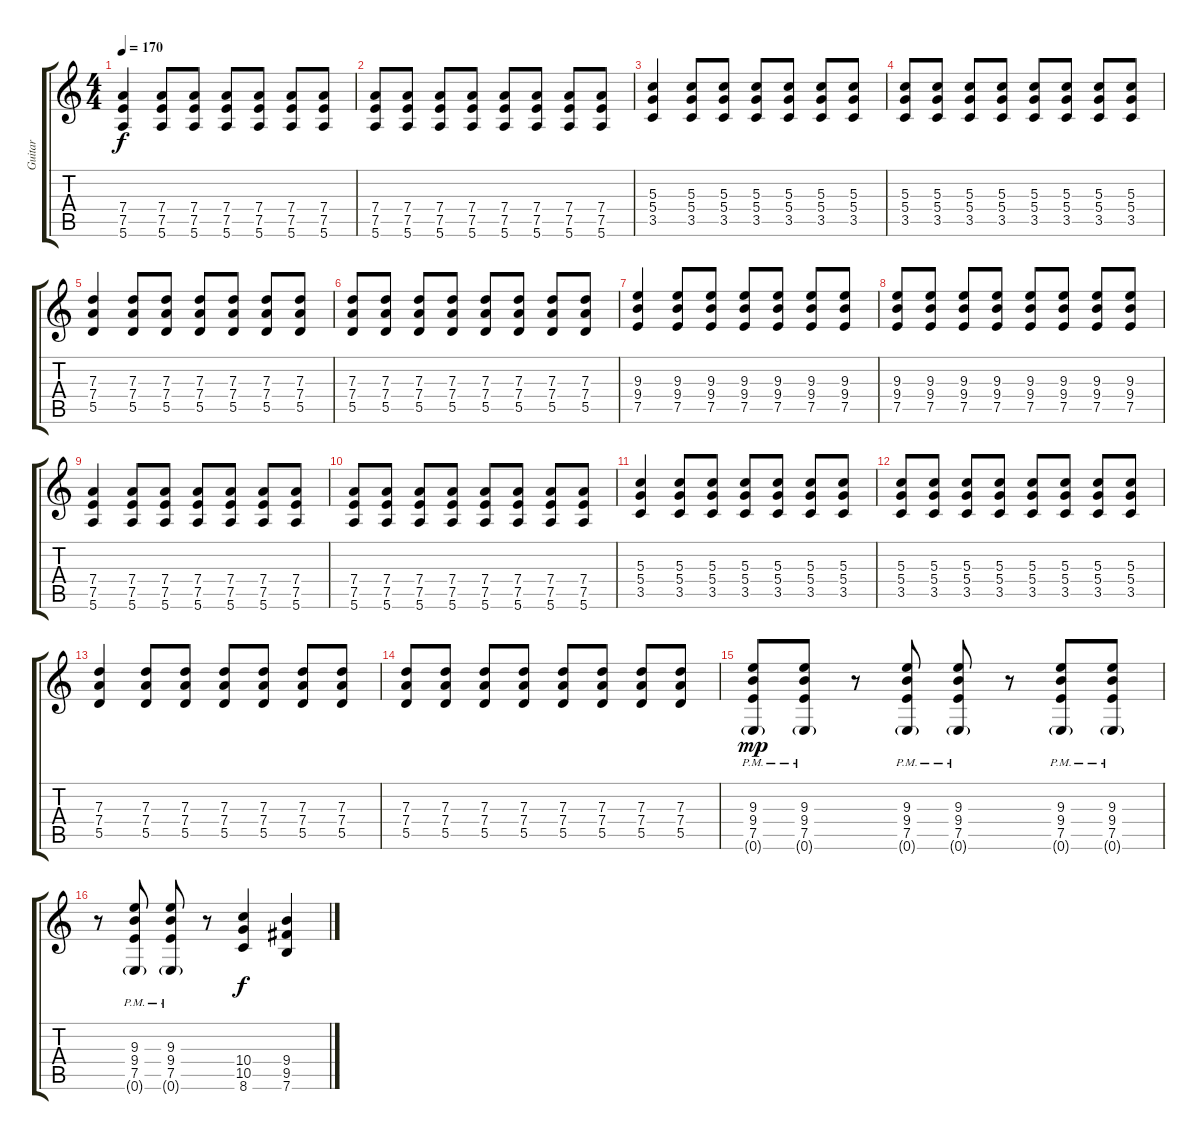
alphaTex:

\track ("Guitar" "Guitar") {instrument overdrivenguitar}
\staff {score tabs}
\tuning (E4 B3 G3 D3 A2 E2) {hide}
\ts (4 4)
\tempo 170
\clef g2
\ks c
(7.4 7.5 5.6).4{dy f} (7.4 7.5 5.6).8 (7.4 7.5 5.6).8 (7.4 7.5 5.6).8 (7.4 7.5 5.6).8 (7.4 7.5 5.6).8 (7.4 7.5 5.6).8 |
(7.4 7.5 5.6).8 (7.4 7.5 5.6).8 (7.4 7.5 5.6).8 (7.4 7.5 5.6).8 (7.4 7.5 5.6).8 (7.4 7.5 5.6).8 (7.4 7.5 5.6).8 (7.4 7.5 5.6).8 |
(5.3 5.4 3.5).4 (5.3 5.4 3.5).8 (5.3 5.4 3.5).8 (5.3 5.4 3.5).8 (5.3 5.4 3.5).8 (5.3 5.4 3.5).8 (5.3 5.4 3.5).8 |
(5.3 5.4 3.5).8 (5.3 5.4 3.5).8 (5.3 5.4 3.5).8 (5.3 5.4 3.5).8 (5.3 5.4 3.5).8 (5.3 5.4 3.5).8 (5.3 5.4 3.5).8 (5.3 5.4 3.5).8 |
(7.3 7.4 5.5).4 (7.3 7.4 5.5).8 (7.3 7.4 5.5).8 (7.3 7.4 5.5).8 (7.3 7.4 5.5).8 (7.3 7.4 5.5).8 (7.3 7.4 5.5).8 |
(7.3 7.4 5.5).8 (7.3 7.4 5.5).8 (7.3 7.4 5.5).8 (7.3 7.4 5.5).8 (7.3 7.4 5.5).8 (7.3 7.4 5.5).8 (7.3 7.4 5.5).8 (7.3 7.4 5.5).8 |
(9.3 9.4 7.5).4 (9.3 9.4 7.5).8 (9.3 9.4 7.5).8 (9.3 9.4 7.5).8 (9.3 9.4 7.5).8 (9.3 9.4 7.5).8 (9.3 9.4 7.5).8 |
(9.3 9.4 7.5).8 (9.3 9.4 7.5).8 (9.3 9.4 7.5).8 (9.3 9.4 7.5).8 (9.3 9.4 7.5).8 (9.3 9.4 7.5).8 (9.3 9.4 7.5).8 (9.3 9.4 7.5).8 |
(7.4 7.5 5.6).4 (7.4 7.5 5.6).8 (7.4 7.5 5.6).8 (7.4 7.5 5.6).8 (7.4 7.5 5.6).8 (7.4 7.5 5.6).8 (7.4 7.5 5.6).8 |
(7.4 7.5 5.6).8 (7.4 7.5 5.6).8 (7.4 7.5 5.6).8 (7.4 7.5 5.6).8 (7.4 7.5 5.6).8 (7.4 7.5 5.6).8 (7.4 7.5 5.6).8 (7.4 7.5 5.6).8 |
(5.3 5.4 3.5).4 (5.3 5.4 3.5).8 (5.3 5.4 3.5).8 (5.3 5.4 3.5).8 (5.3 5.4 3.5).8 (5.3 5.4 3.5).8 (5.3 5.4 3.5).8 |
(5.3 5.4 3.5).8 (5.3 5.4 3.5).8 (5.3 5.4 3.5).8 (5.3 5.4 3.5).8 (5.3 5.4 3.5).8 (5.3 5.4 3.5).8 (5.3 5.4 3.5).8 (5.3 5.4 3.5).8 |
(7.3 7.4 5.5).4 (7.3 7.4 5.5).8 (7.3 7.4 5.5).8 (7.3 7.4 5.5).8 (7.3 7.4 5.5).8 (7.3 7.4 5.5).8 (7.3 7.4 5.5).8 |
(7.3 7.4 5.5).8 (7.3 7.4 5.5).8 (7.3 7.4 5.5).8 (7.3 7.4 5.5).8 (7.3 7.4 5.5).8 (7.3 7.4 5.5).8 (7.3 7.4 5.5).8 (7.3 7.4 5.5).8 |
(9.3{pm} 9.4 7.5 0.6{g}).8{dy mp} (9.3{pm} 9.4 7.5 0.6{g}).8 r.8 (9.3{pm} 9.4 7.5 0.6{g pm}).8 (9.3{pm} 9.4 7.5 0.6{g pm}).8 r.8 (9.3{pm} 9.4 7.5 0.6{g pm}).8 (9.3{pm} 9.4 7.5 0.6{g pm}).8 |
r.8 (9.3{pm} 9.4 7.5 0.6{g}).8 (9.3{pm} 9.4 7.5 0.6{g}).8 r.8 (10.4 10.5 8.6).4{dy f} (9.4 9.5 7.6).4
